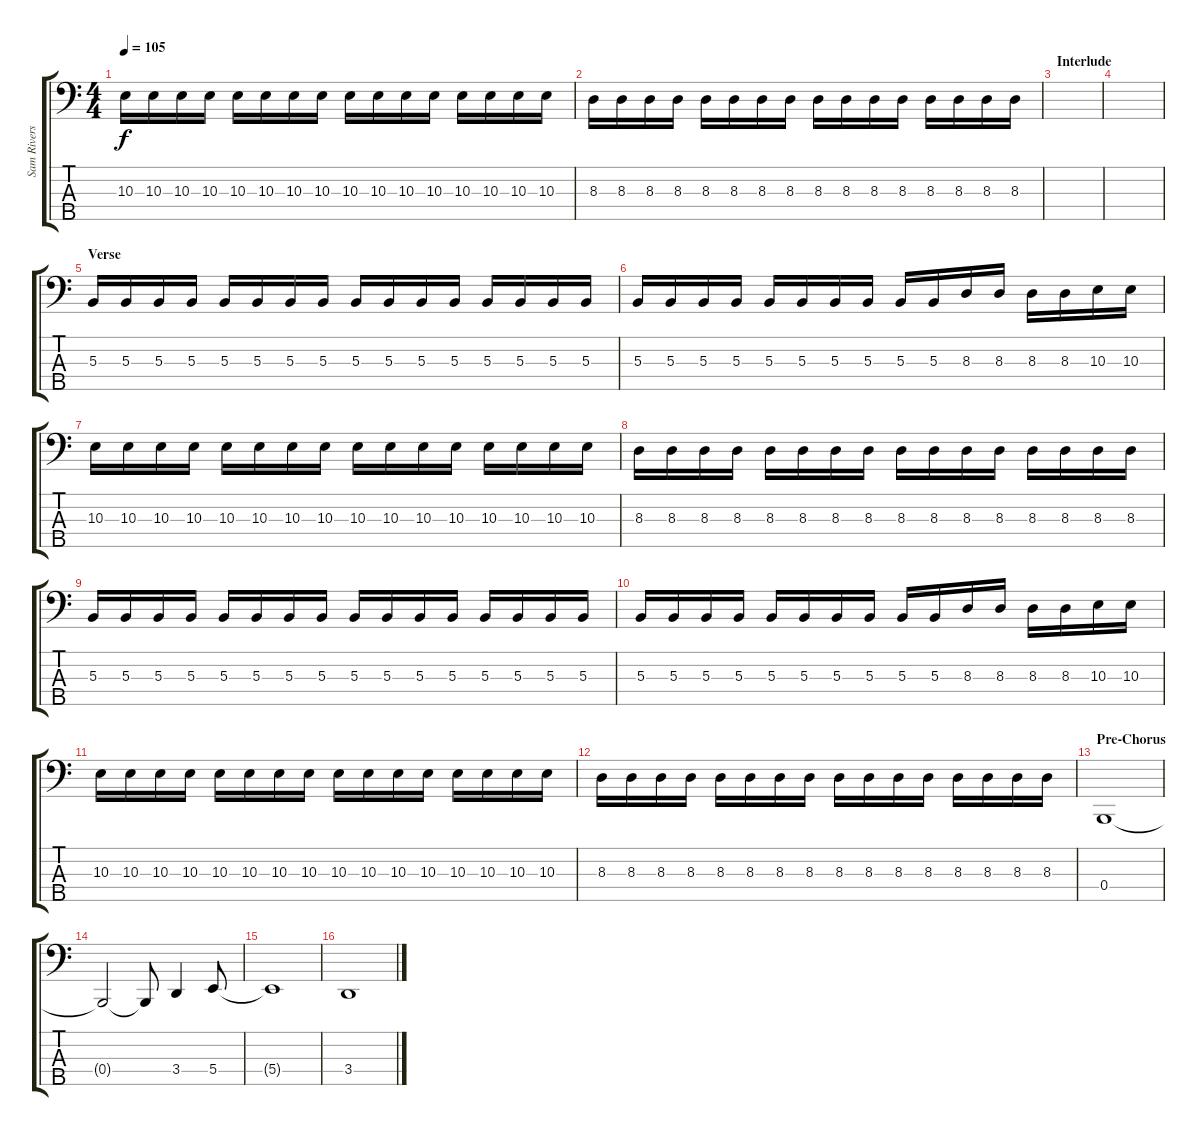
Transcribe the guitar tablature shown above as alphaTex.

\track ("Sam Rivers - Bass" "Sam Rivers") {instrument electricbassfinger}
\staff {score tabs}
\tuning (E2 B1 Gb1 B0 Bb0) {hide}
\ts (4 4)
\tempo 105
\clef f4
\ks c
10.3.16{dy f} 10.3.16 10.3.16 10.3.16 10.3.16 10.3.16 10.3.16 10.3.16 10.3.16 10.3.16 10.3.16 10.3.16 10.3.16 10.3.16 10.3.16 10.3.16 |
8.3.16 8.3.16 8.3.16 8.3.16 8.3.16 8.3.16 8.3.16 8.3.16 8.3.16 8.3.16 8.3.16 8.3.16 8.3.16 8.3.16 8.3.16 8.3.16 |
\section ("" "Interlude")
|
|
\section ("" "Verse")
5.3.16 5.3.16 5.3.16 5.3.16 5.3.16 5.3.16 5.3.16 5.3.16 5.3.16 5.3.16 5.3.16 5.3.16 5.3.16 5.3.16 5.3.16 5.3.16 |
5.3.16 5.3.16 5.3.16 5.3.16 5.3.16 5.3.16 5.3.16 5.3.16 5.3.16 5.3.16 8.3.16 8.3.16 8.3.16 8.3.16 10.3.16 10.3.16 |
10.3.16 10.3.16 10.3.16 10.3.16 10.3.16 10.3.16 10.3.16 10.3.16 10.3.16 10.3.16 10.3.16 10.3.16 10.3.16 10.3.16 10.3.16 10.3.16 |
8.3.16 8.3.16 8.3.16 8.3.16 8.3.16 8.3.16 8.3.16 8.3.16 8.3.16 8.3.16 8.3.16 8.3.16 8.3.16 8.3.16 8.3.16 8.3.16 |
5.3.16 5.3.16 5.3.16 5.3.16 5.3.16 5.3.16 5.3.16 5.3.16 5.3.16 5.3.16 5.3.16 5.3.16 5.3.16 5.3.16 5.3.16 5.3.16 |
5.3.16 5.3.16 5.3.16 5.3.16 5.3.16 5.3.16 5.3.16 5.3.16 5.3.16 5.3.16 8.3.16 8.3.16 8.3.16 8.3.16 10.3.16 10.3.16 |
10.3.16 10.3.16 10.3.16 10.3.16 10.3.16 10.3.16 10.3.16 10.3.16 10.3.16 10.3.16 10.3.16 10.3.16 10.3.16 10.3.16 10.3.16 10.3.16 |
8.3.16 8.3.16 8.3.16 8.3.16 8.3.16 8.3.16 8.3.16 8.3.16 8.3.16 8.3.16 8.3.16 8.3.16 8.3.16 8.3.16 8.3.16 8.3.16 |
\section ("" "Pre-Chorus")
0.4.1 |
0.4{t}.2 0.4{t}.8 3.4.4 5.4.8 |
5.4{t}.1 |
3.4.1
